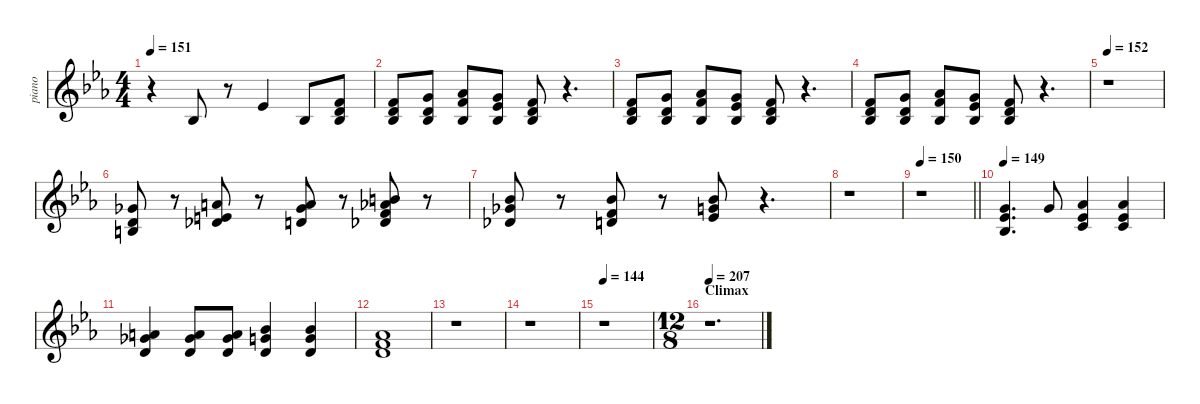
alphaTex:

\defaultSystemsLayout 8
\hideDynamics
\bracketExtendMode nobrackets
\otherSystemsTrackNameOrientation horizontal
\track ("Piano (RH)-show" "piano") {mute instrument acousticgrandpiano}
\staff {score}
\tuning (F4 C4 F3 C3 F2 C2)
\ts (4 4)
\tempo 151
\clef g2
\ks eb
r.4{dy f beam Down} 5.3{acc b}.8{beam Up} r.8{beam Up} 3.2{acc b}.4{beam Up} 5.3{acc b}.8{beam Up} (0.1{acc forcenatural} 2.2{acc forcenatural} 5.3{acc b}).8{beam Up} |
(0.1{acc forcenatural} 2.2{acc forcenatural} 5.3{acc b}).8{beam Up} (2.1{acc forcenatural} 2.2{acc forcenatural} 5.3{acc b}).8{beam Up} (8.2{acc b} 0.1{acc forcenatural} 5.3{acc b}).8{beam Up} (2.1{acc forcenatural} 3.2{acc b} 5.3{acc b}).8{beam Up} (0.1{acc forcenatural} 2.2{acc forcenatural} 5.3{acc b}).8{beam Up} r.4{d beam Up} |
(0.1{acc forcenatural} 2.2{acc forcenatural} 5.3{acc b}).8{beam Up} (2.1{acc forcenatural} 2.2{acc forcenatural} 5.3{acc b}).8{beam Up} (8.2{acc b} 0.1{acc forcenatural} 5.3{acc b}).8{beam Up} (2.1{acc forcenatural} 3.2{acc b} 5.3{acc b}).8{beam Up} (0.1{acc forcenatural} 2.2{acc forcenatural} 5.3{acc b}).8{beam Up} r.4{d beam Up} |
(0.1{acc forcenatural} 2.2{acc forcenatural} 5.3{acc b}).8{beam Up} (2.1{acc forcenatural} 2.2{acc forcenatural} 5.3{acc b}).8{beam Up} (8.2{acc b} 0.1{acc forcenatural} 5.3{acc b}).8{beam Up} (2.1{acc forcenatural} 3.2{acc b} 5.3{acc b}).8{beam Up} (0.1{acc forcenatural} 2.2{acc forcenatural} 5.3{acc b}).8{beam Up} r.4{d beam Up} |
\tempo 152
r.1{beam Down} |
(1.1{acc b} 2.2{acc forcenatural} 6.3{acc forcenatural}).8{beam Up} r.8{beam Up} (4.1{acc forcenatural} 4.2{acc forcenatural} 8.3{acc b}).8{beam Up} r.8{beam Up} (16.3{acc forcenatural} 1.1{acc b} 2.2{acc forcenatural}).8{beam Up} r.8{beam Up} (0.1{acc forcenatural} 18.3{acc forcenatural} 20.4{acc b} 20.5{acc b}).8{beam Up} r.8{beam Up} |
(10.2{acc b} 13.3{acc b} 13.4{acc b}).8{beam Up} r.8{beam Up} (0.1{acc forcenatural} 10.2{acc b} 9.3{acc forcenatural}).8{beam Up} r.8{beam Up} (17.3{acc b} 2.1{acc forcenatural} 3.2{acc b}).8{beam Up} r.4{d beam Up} |
r.1{beam Down} |
\tempo 150
\barLineRight lightlight
r.1{beam Down} |
\tempo 149
(2.1{acc forcenatural} 3.2{acc b} 5.3{acc b}).4{d beam Up} 2.1{acc forcenatural}.8{beam Up} (15.3{acc b} 15.4{acc b} 0.2{acc forcenatural}).4{beam Up} (0.2{acc forcenatural} 15.3{acc b} 15.4{acc b}).4{beam Up} |
(16.3{acc forcenatural} 1.1{acc b} 2.2{acc forcenatural}).4{beam Up} (16.3{acc forcenatural} 1.1{acc b} 2.2{acc forcenatural}).8{beam Up} (16.3{acc forcenatural} 1.1{acc b} 2.2{acc forcenatural}).8{beam Up} (22.4{acc b} 26.5{acc forcenatural} 26.6{acc forcenatural}).4{beam Up} (10.2{acc b} 14.3{acc forcenatural} 14.4{acc forcenatural}).4{beam Up} |
(0.1{acc forcenatural} 8.2{acc b} 9.3{acc forcenatural}).1{beam Up} |
r.1{beam Down} |
r.1{beam Down} |
\tempo 144
r.1{beam Down} |
\ts (12 8)
\section ("" "Climax")
\tempo 207
r.1{d beam Down}
